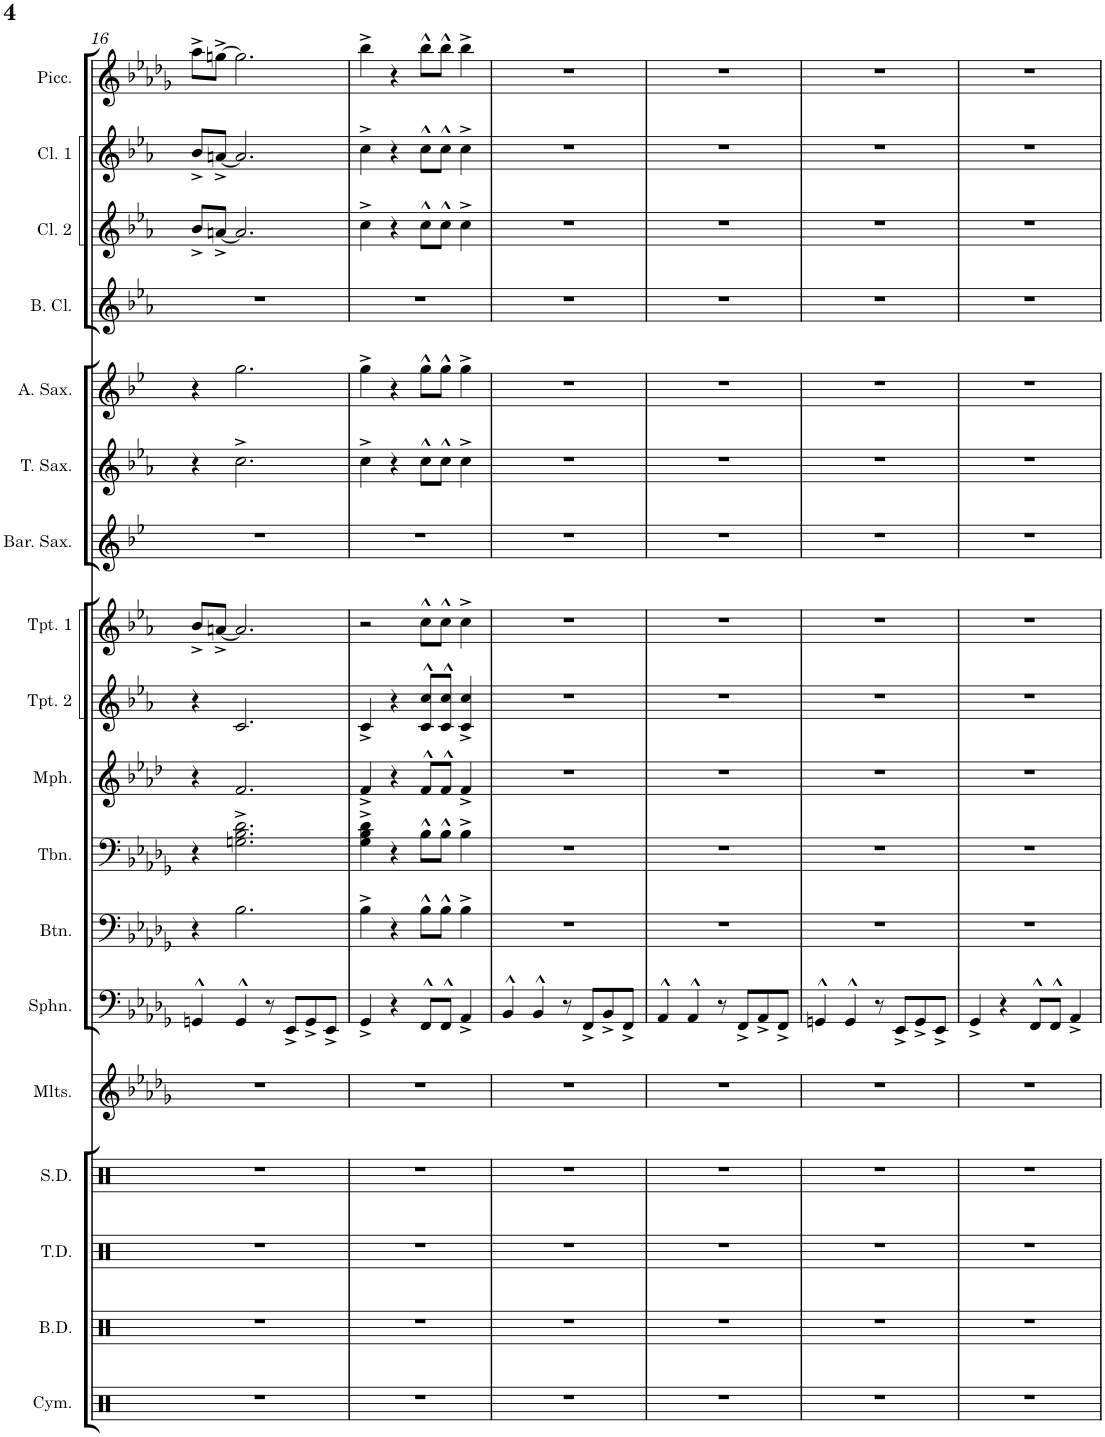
**kern	**kern	**kern	**kern	**kern	**kern	**kern	**kern	**kern	**kern	**kern	**kern	**kern	**kern	**kern	**kern	**kern	**kern
*part18	*part17	*part16	*part15	*part14	*part13	*part12	*part11	*part10	*part9	*part8	*part7	*part6	*part5	*part4	*part3	*part2	*part1
*staff18	*staff17	*staff16	*staff15	*staff14	*staff13	*staff12	*staff11	*staff10	*staff9	*staff8	*staff7	*staff6	*staff5	*staff4	*staff3	*staff2	*staff1
*I"Cymbals	*I"Bass Drums	*I"Tenor Drums	*I"Snare Drum	*I"Mallets	*I"Sousaphone	*I"Baritone	*I"Trombone	*I"Mellophone	*I"Trumpet 2	*I"Trumpet 1	*I"Baritone Sax	*I"Tenor Sax	*I"Alto Sax	*I"Bass Clarinet	*I"Clarinet 2	*I"Clarinet 1	*I"Piccolo
*I'Cym.	*I'B.D.	*I'T.D.	*I'S.D.	*I'Mlts.	*I'Sphn.	*I'Btn.	*I'Tbn.	*I'Mph.	*I'Tpt. 2	*I'Tpt. 1	*I'Bar. Sax.	*I'T. Sax.	*I'A. Sax.	*I'B. Cl.	*I'Cl. 2	*I'Cl. 1	*I'Picc.
!!LO:PB:g=z
*clefX	*clefX	*clefX	*clefX	*clefG2	*clefF4	*clefF4	*clefF4	*clefG2	*clefG2	*clefG2	*clefG2	*clefG2	*clefG2	*clefG2	*clefG2	*clefG2	*clefG2
*	*	*	*	*Trd-7c-12	*	*Trd4c7	*	*Trd4c7	*Trd1c2	*Trd1c2	*Trd12c21	*Trd8c14	*Trd5c9	*Trd8c14	*Trd1c2	*Trd1c2	*Trd-7c-12
*k[]	*k[]	*k[]	*k[]	*k[b-e-a-d-g-]	*k[b-e-a-d-g-]	*k[b-e-a-d-g-]	*k[b-e-a-d-g-]	*k[b-e-a-d-]	*k[b-e-a-]	*k[b-e-a-]	*k[b-e-]	*k[b-e-a-]	*k[b-e-]	*k[b-e-a-]	*k[b-e-a-]	*k[b-e-a-]	*k[b-e-a-d-g-]
*M4/4	*M4/4	*M4/4	*M4/4	*M4/4	*M4/4	*M4/4	*M4/4	*M4/4	*M4/4	*M4/4	*M4/4	*M4/4	*M4/4	*M4/4	*M4/4	*M4/4	*M4/4
=16	=16	=16	=16	=16	=16	=16	=16	=16	=16	=16	=16	=16	=16	=16	=16	=16	=16
1r	1r	1r	1r	1r	4GGn^^/	4r	4r	4r	4r	8b-^/L	1r	4r	4r	1r	8b-^/L	8b-^/L	8aa-^\L
.	.	.	.	.	.	.	.	.	.	[8an^/J	.	.	.	.	[8an^/J	[8an^/J	[8ggn^\J
.	.	.	.	.	4GG^^/	2.B-\	2.Gn\^ 2.B-\^ 2.d-\^	2.f/	2.c/	2.a/]	.	2.cc^\	2.gg\	.	2.a/]	2.a/]	2.gg\]
.	.	.	.	.	8r	.	.	.	.	.	.	.	.	.	.	.	.
.	.	.	.	.	8EE-^/L	.	.	.	.	.	.	.	.	.	.	.	.
.	.	.	.	.	8GG^/	.	.	.	.	.	.	.	.	.	.	.	.
.	.	.	.	.	8EE-^/J	.	.	.	.	.	.	.	.	.	.	.	.
=17	=17	=17	=17	=17	=17	=17	=17	=17	=17	=17	=17	=17	=17	=17	=17	=17	=17
1r	1r	1r	1r	1r	4GG-^/	4B-^\	4G-\^ 4B-\^ 4d-\^	4f^/	4c^/	2r	1r	4cc^\	4gg^\	1r	4cc^\	4cc^\	4bb-^\
.	.	.	.	.	4r	4r	4r	4r	4r	.	.	4r	4r	.	4r	4r	4r
.	.	.	.	.	8FF^^/L	8B-^^\L	8B-^^\L	8f^^/L	8c/^^ 8cc/^^L	8cc^^\L	.	8cc^^\L	8gg^^\L	.	8cc^^\L	8cc^^\L	8bb-^^\L
.	.	.	.	.	8FF^^/J	8B-^^\J	8B-^^\J	8f^^/J	8c/^^ 8cc/^^J	8cc^^\J	.	8cc^^\J	8gg^^\J	.	8cc^^\J	8cc^^\J	8bb-^^\J
.	.	.	.	.	4AA-^/	4B-^\	4B-^\	4f^/	4c/^ 4cc/^	4cc^\	.	4cc^\	4gg^\	.	4cc^\	4cc^\	4bb-^\
=18	=18	=18	=18	=18	=18	=18	=18	=18	=18	=18	=18	=18	=18	=18	=18	=18	=18
1r	1r	1r	1r	1r	4BB-^^/	1r	1r	1r	1r	1r	1r	1r	1r	1r	1r	1r	1r
.	.	.	.	.	4BB-^^/	.	.	.	.	.	.	.	.	.	.	.	.
.	.	.	.	.	8r	.	.	.	.	.	.	.	.	.	.	.	.
.	.	.	.	.	8FF^/L	.	.	.	.	.	.	.	.	.	.	.	.
.	.	.	.	.	8BB-^/	.	.	.	.	.	.	.	.	.	.	.	.
.	.	.	.	.	8FF^/J	.	.	.	.	.	.	.	.	.	.	.	.
=19	=19	=19	=19	=19	=19	=19	=19	=19	=19	=19	=19	=19	=19	=19	=19	=19	=19
1r	1r	1r	1r	1r	4AA-^^/	1r	1r	1r	1r	1r	1r	1r	1r	1r	1r	1r	1r
.	.	.	.	.	4AA-^^/	.	.	.	.	.	.	.	.	.	.	.	.
.	.	.	.	.	8r	.	.	.	.	.	.	.	.	.	.	.	.
.	.	.	.	.	8FF^/L	.	.	.	.	.	.	.	.	.	.	.	.
.	.	.	.	.	8AA-^/	.	.	.	.	.	.	.	.	.	.	.	.
.	.	.	.	.	8FF^/J	.	.	.	.	.	.	.	.	.	.	.	.
=20	=20	=20	=20	=20	=20	=20	=20	=20	=20	=20	=20	=20	=20	=20	=20	=20	=20
1r	1r	1r	1r	1r	4GGn^^/	1r	1r	1r	1r	1r	1r	1r	1r	1r	1r	1r	1r
.	.	.	.	.	4GG^^/	.	.	.	.	.	.	.	.	.	.	.	.
.	.	.	.	.	8r	.	.	.	.	.	.	.	.	.	.	.	.
.	.	.	.	.	8EE-^/L	.	.	.	.	.	.	.	.	.	.	.	.
.	.	.	.	.	8GG^/	.	.	.	.	.	.	.	.	.	.	.	.
.	.	.	.	.	8EE-^/J	.	.	.	.	.	.	.	.	.	.	.	.
=21	=21	=21	=21	=21	=21	=21	=21	=21	=21	=21	=21	=21	=21	=21	=21	=21	=21
1r	1r	1r	1r	1r	4GG-^/	1r	1r	1r	1r	1r	1r	1r	1r	1r	1r	1r	1r
.	.	.	.	.	4r	.	.	.	.	.	.	.	.	.	.	.	.
.	.	.	.	.	8FF^^/L	.	.	.	.	.	.	.	.	.	.	.	.
.	.	.	.	.	8FF^^/J	.	.	.	.	.	.	.	.	.	.	.	.
.	.	.	.	.	4AA-^/	.	.	.	.	.	.	.	.	.	.	.	.
=	=	=	=	=	=	=	=	=	=	=	=	=	=	=	=	=	=
*-	*-	*-	*-	*-	*-	*-	*-	*-	*-	*-	*-	*-	*-	*-	*-	*-	*-
